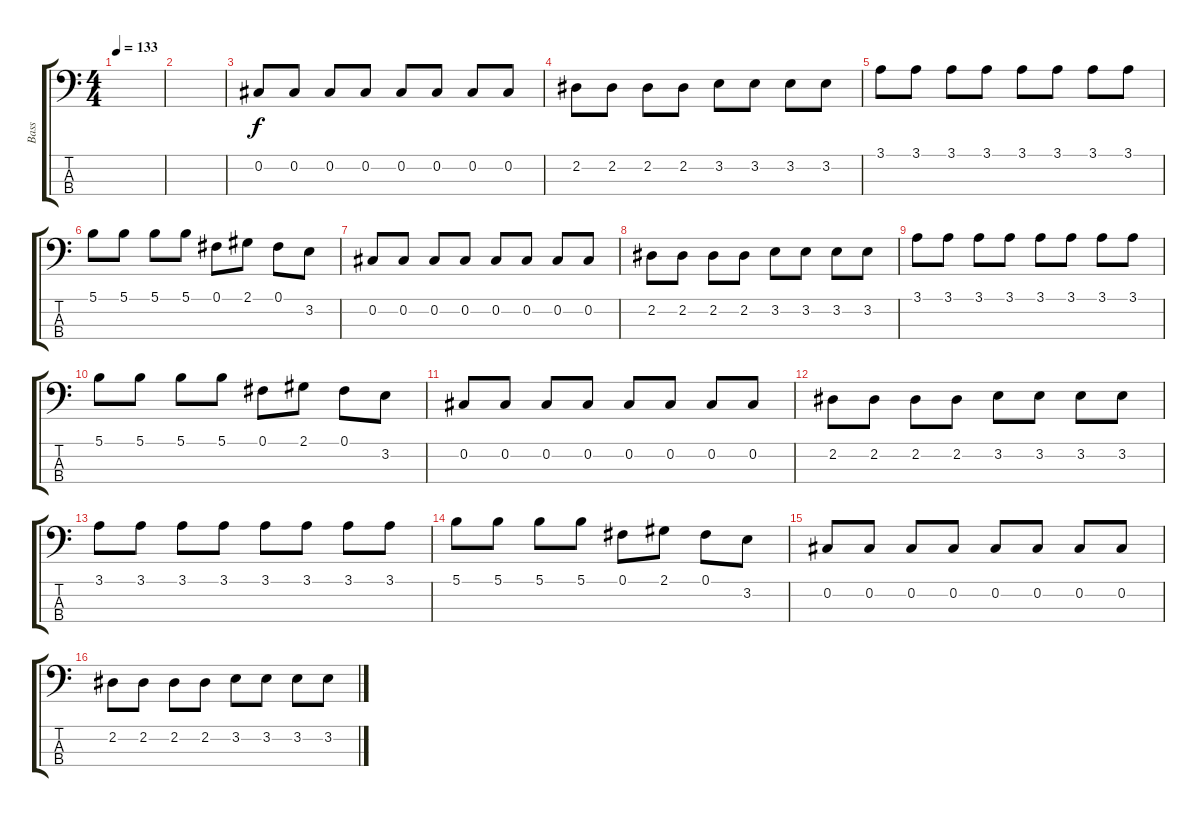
\track ("Bass" "Bass") {instrument electricbassfinger}
\staff {score tabs}
\tuning (Gb2 Db2 Ab1 Db1) {hide}
\ts (4 4)
\tempo 133
\clef f4
\ks c
|
|
0.2.8 0.2.8 0.2.8 0.2.8 0.2.8 0.2.8 0.2.8 0.2.8 |
2.2.8 2.2.8 2.2.8 2.2.8 3.2.8 3.2.8 3.2.8 3.2.8 |
3.1.8 3.1.8 3.1.8 3.1.8 3.1.8 3.1.8 3.1.8 3.1.8 |
5.1.8 5.1.8 5.1.8 5.1.8 0.1.8 2.1.8 0.1.8 3.2.8 |
0.2.8 0.2.8 0.2.8 0.2.8 0.2.8 0.2.8 0.2.8 0.2.8 |
2.2.8 2.2.8 2.2.8 2.2.8 3.2.8 3.2.8 3.2.8 3.2.8 |
3.1.8 3.1.8 3.1.8 3.1.8 3.1.8 3.1.8 3.1.8 3.1.8 |
5.1.8 5.1.8 5.1.8 5.1.8 0.1.8 2.1.8 0.1.8 3.2.8 |
0.2.8 0.2.8 0.2.8 0.2.8 0.2.8 0.2.8 0.2.8 0.2.8 |
2.2.8 2.2.8 2.2.8 2.2.8 3.2.8 3.2.8 3.2.8 3.2.8 |
3.1.8 3.1.8 3.1.8 3.1.8 3.1.8 3.1.8 3.1.8 3.1.8 |
5.1.8 5.1.8 5.1.8 5.1.8 0.1.8 2.1.8 0.1.8 3.2.8 |
0.2.8 0.2.8 0.2.8 0.2.8 0.2.8 0.2.8 0.2.8 0.2.8 |
2.2.8 2.2.8 2.2.8 2.2.8 3.2.8 3.2.8 3.2.8 3.2.8
